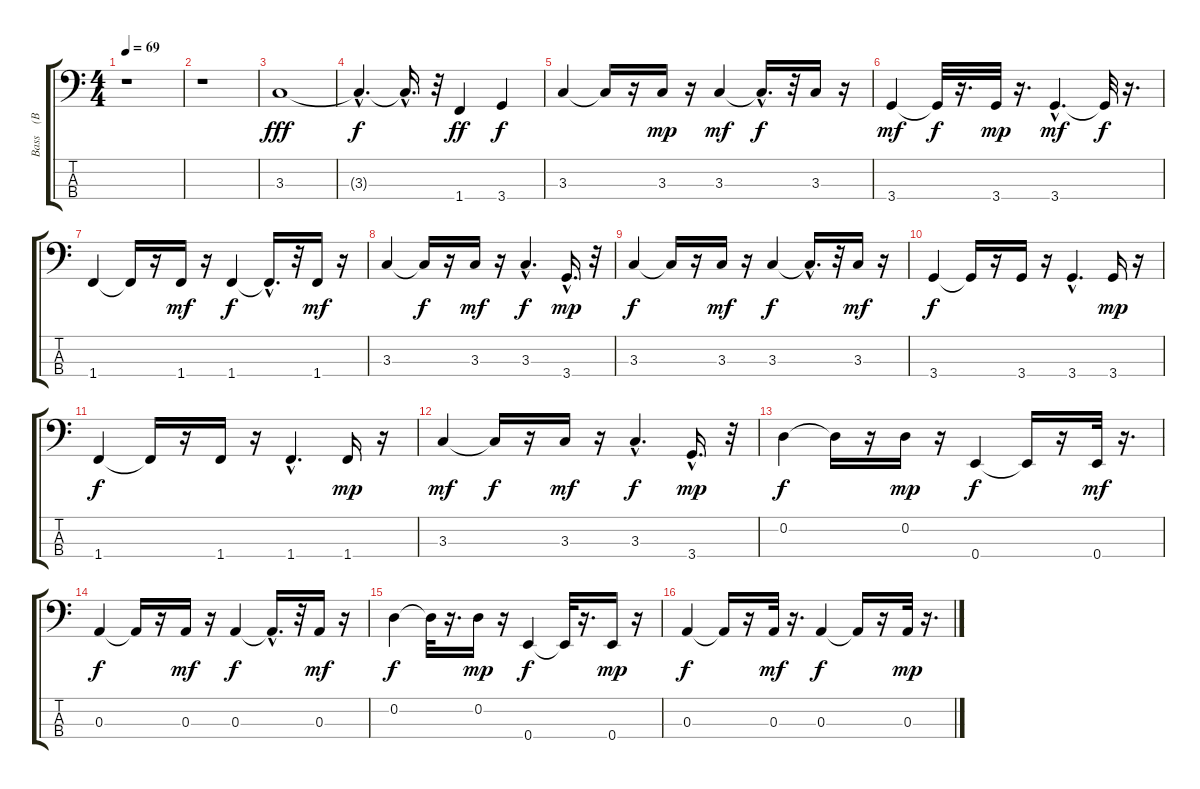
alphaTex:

\track ("Bass    (BB)" "Bass    (B") {instrument fretlessbass}
\staff {score tabs}
\tuning (G2 D2 A1 E1) {hide}
\ts (4 4)
\tempo 69
\clef f4
\ks c
r.1{dy fff instrument fretlessbass} |
r.1 |
3.3.1 |
3.3{hac t}.4{d dy f} 3.3{hac t}.16{d} r.32 1.4.4{dy ff} 3.4.4{dy f} |
3.3.4 3.3{t}.16 r.16 3.3.16{dy mp} r.16 3.3.4{dy mf} 3.3{hac t}.16{d dy f} r.32 3.3.16 r.16 |
3.4.4{dy mf} 3.4{t}.32{dy f} r.16{d} 3.4.32{dy mp} r.16{d} 3.4{hac}.4{d dy mf} 3.4{t}.32{dy f} r.16{d} |
1.4.4 1.4{t}.16 r.16 1.4.16{dy mf} r.16 1.4.4{dy f} 1.4{hac t}.16{d} r.32 1.4.16{dy mf} r.16 |
3.3.4 3.3{t}.16{dy f} r.16 3.3.16{dy mf} r.16 3.3{hac}.4{d dy f} 3.4{hac}.16{d dy mp} r.32 |
3.3.4{dy f} 3.3{t}.16 r.16 3.3.16{dy mf} r.16 3.3.4{dy f} 3.3{hac t}.16{d} r.32 3.3.16{dy mf} r.16 |
3.4.4{dy f} 3.4{t}.16 r.16 3.4.16 r.16 3.4{hac}.4{d} 3.4.16{dy mp} r.16 |
1.4.4{dy f} 1.4{t}.16 r.16 1.4.16 r.16 1.4{hac}.4{d} 1.4.16{dy mp} r.16 |
3.3.4{dy mf} 3.3{t}.16{dy f} r.16 3.3.16{dy mf} r.16 3.3{hac}.4{d dy f} 3.4{hac}.16{d dy mp} r.32 |
0.2.4{dy f} 0.2{t}.16 r.16 0.2.16{dy mp} r.16 0.4.4{dy f} 0.4{t}.16 r.16 0.4.32{dy mf} r.16{d} |
0.3.4{dy f} 0.3{t}.16 r.16 0.3.16{dy mf} r.16 0.3.4{dy f} 0.3{hac t}.16{d} r.32 0.3.16{dy mf} r.16 |
0.2.4{dy f} 0.2{t}.32 r.16{d} 0.2.16{dy mp} r.16 0.4.4{dy f} 0.4{t}.32 r.16{d} 0.4.16{dy mp} r.16 |
0.3.4{dy f} 0.3{t}.16 r.16 0.3.32{dy mf} r.16{d} 0.3.4{dy f} 0.3{t}.16 r.16 0.3.32{dy mp} r.16{d}
